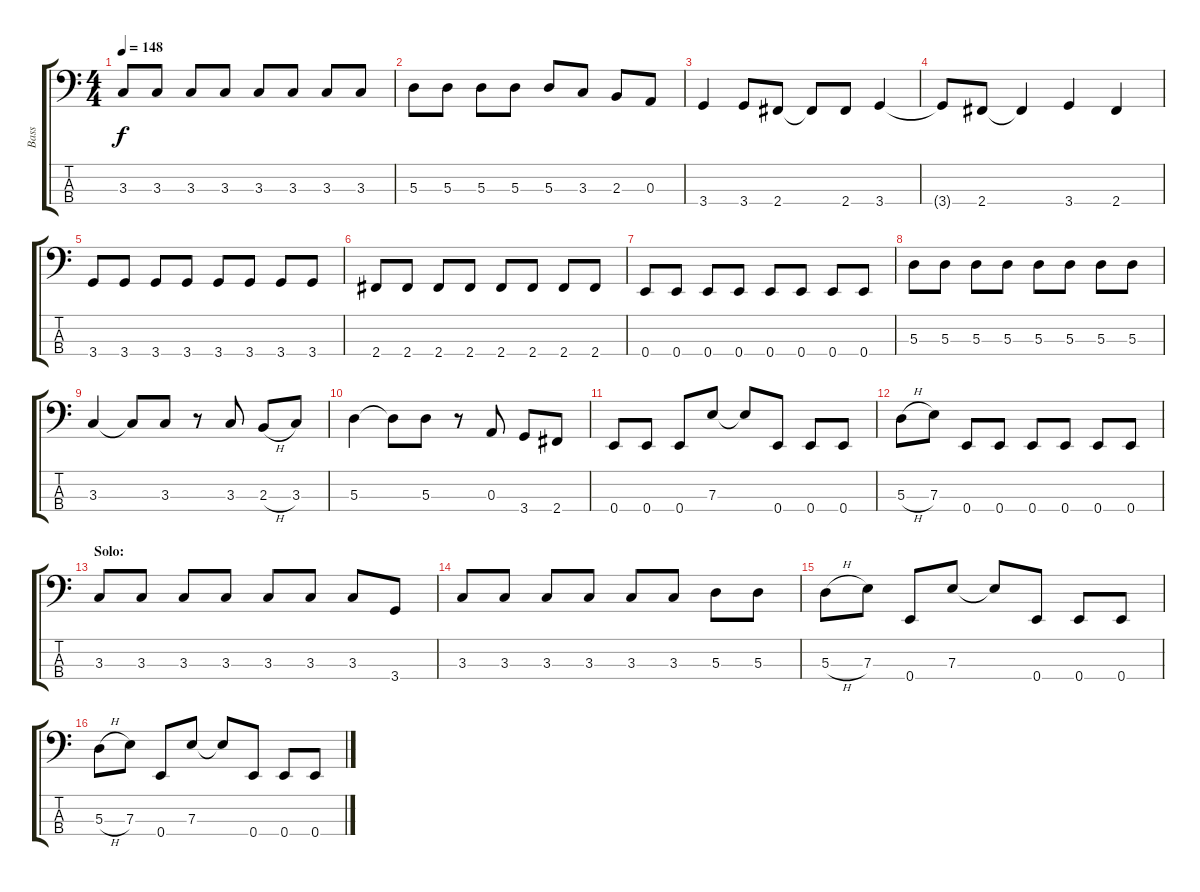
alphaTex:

\track ("Bass" "Bass") {instrument electricbassfinger}
\staff {score tabs}
\tuning (G2 D2 A1 E1) {hide}
\ts (4 4)
\tempo 148
\clef f4
\ks c
3.3.8{dy f} 3.3.8 3.3.8 3.3.8 3.3.8 3.3.8 3.3.8 3.3.8 |
5.3.8 5.3.8 5.3.8 5.3.8 5.3.8 3.3.8 2.3.8 0.3.8 |
3.4.4 3.4.8 2.4.8 2.4{t}.8 2.4.8 3.4.4 |
3.4{t}.8 2.4.8 2.4{t}.4 3.4.4 2.4.4 |
3.4.8 3.4.8 3.4.8 3.4.8 3.4.8 3.4.8 3.4.8 3.4.8 |
2.4.8 2.4.8 2.4.8 2.4.8 2.4.8 2.4.8 2.4.8 2.4.8 |
0.4.8 0.4.8 0.4.8 0.4.8 0.4.8 0.4.8 0.4.8 0.4.8 |
5.3.8 5.3.8 5.3.8 5.3.8 5.3.8 5.3.8 5.3.8 5.3.8 |
3.3.4 3.3{t}.8 3.3.8 r.8 3.3.8 2.3{h}.8 3.3.8 |
5.3.4 5.3{t}.8 5.3.8 r.8 0.3.8 3.4.8 2.4.8 |
0.4.8 0.4.8 0.4.8 7.3.8 7.3{t}.8 0.4.8 0.4.8 0.4.8 |
5.3{h}.8 7.3.8 0.4.8 0.4.8 0.4.8 0.4.8 0.4.8 0.4.8 |
\section ("" "Solo:")
3.3.8 3.3.8 3.3.8 3.3.8 3.3.8 3.3.8 3.3.8 3.4.8 |
3.3.8 3.3.8 3.3.8 3.3.8 3.3.8 3.3.8 5.3.8 5.3.8 |
5.3{h}.8 7.3.8 0.4.8 7.3.8 7.3{t}.8 0.4.8 0.4.8 0.4.8 |
5.3{h}.8 7.3.8 0.4.8 7.3.8 7.3{t}.8 0.4.8 0.4.8 0.4.8
